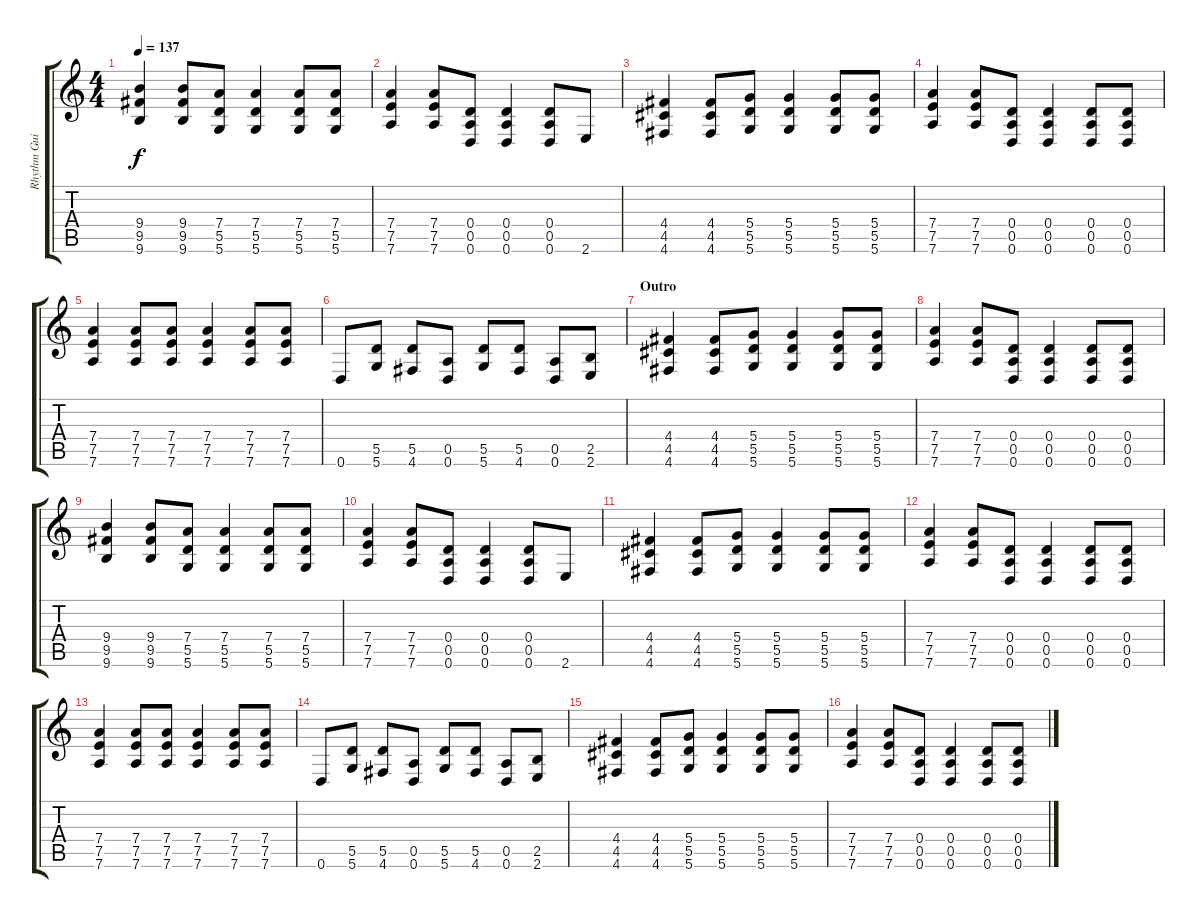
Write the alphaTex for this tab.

\track ("Rhythm Guitar 1" "Rhythm Gui") {instrument overdrivenguitar}
\staff {score tabs}
\tuning (E4 B3 G3 D3 A2 D2) {hide}
\ts (4 4)
\tempo 137
\clef g2
\ks c
(9.4 9.5 9.6).4{dy f} (9.4 9.5 9.6).8 (7.4 5.5 5.6).8 (7.4 5.5 5.6).4 (7.4 5.5 5.6).8 (7.4 5.5 5.6).8 |
(7.4 7.5 7.6).4 (7.4 7.5 7.6).8 (0.4 0.5 0.6).8 (0.4 0.5 0.6).4 (0.4 0.5 0.6).8 2.6.8 |
(4.4 4.5 4.6).4 (4.4 4.5 4.6).8 (5.4 5.5 5.6).8 (5.4 5.5 5.6).4 (5.4 5.5 5.6).8 (5.4 5.5 5.6).8 |
(7.4 7.5 7.6).4 (7.4 7.5 7.6).8 (0.4 0.5 0.6).8 (0.4 0.5 0.6).4 (0.4 0.5 0.6).8 (0.4 0.5 0.6).8 |
(7.4 7.5 7.6).4 (7.4 7.5 7.6).8 (7.4 7.5 7.6).8 (7.4 7.5 7.6).4 (7.4 7.5 7.6).8 (7.4 7.5 7.6).8 |
0.6.8 (5.5 5.6).8 (5.5 4.6).8 (0.5 0.6).8 (5.5 5.6).8 (5.5 4.6).8 (0.5 0.6).8 (2.5 2.6).8 |
\section ("" "Outro")
(4.4 4.5 4.6).4 (4.4 4.5 4.6).8 (5.4 5.5 5.6).8 (5.4 5.5 5.6).4 (5.4 5.5 5.6).8 (5.4 5.5 5.6).8 |
(7.4 7.5 7.6).4 (7.4 7.5 7.6).8 (0.4 0.5 0.6).8 (0.4 0.5 0.6).4 (0.4 0.5 0.6).8 (0.4 0.5 0.6).8 |
(9.4 9.5 9.6).4 (9.4 9.5 9.6).8 (7.4 5.5 5.6).8 (7.4 5.5 5.6).4 (7.4 5.5 5.6).8 (7.4 5.5 5.6).8 |
(7.4 7.5 7.6).4 (7.4 7.5 7.6).8 (0.4 0.5 0.6).8 (0.4 0.5 0.6).4 (0.4 0.5 0.6).8 2.6.8 |
(4.4 4.5 4.6).4 (4.4 4.5 4.6).8 (5.4 5.5 5.6).8 (5.4 5.5 5.6).4 (5.4 5.5 5.6).8 (5.4 5.5 5.6).8 |
(7.4 7.5 7.6).4 (7.4 7.5 7.6).8 (0.4 0.5 0.6).8 (0.4 0.5 0.6).4 (0.4 0.5 0.6).8 (0.4 0.5 0.6).8 |
(7.4 7.5 7.6).4 (7.4 7.5 7.6).8 (7.4 7.5 7.6).8 (7.4 7.5 7.6).4 (7.4 7.5 7.6).8 (7.4 7.5 7.6).8 |
0.6.8 (5.5 5.6).8 (5.5 4.6).8 (0.5 0.6).8 (5.5 5.6).8 (5.5 4.6).8 (0.5 0.6).8 (2.5 2.6).8 |
(4.4 4.5 4.6).4 (4.4 4.5 4.6).8 (5.4 5.5 5.6).8 (5.4 5.5 5.6).4 (5.4 5.5 5.6).8 (5.4 5.5 5.6).8 |
(7.4 7.5 7.6).4 (7.4 7.5 7.6).8 (0.4 0.5 0.6).8 (0.4 0.5 0.6).4 (0.4 0.5 0.6).8 (0.4 0.5 0.6).8
